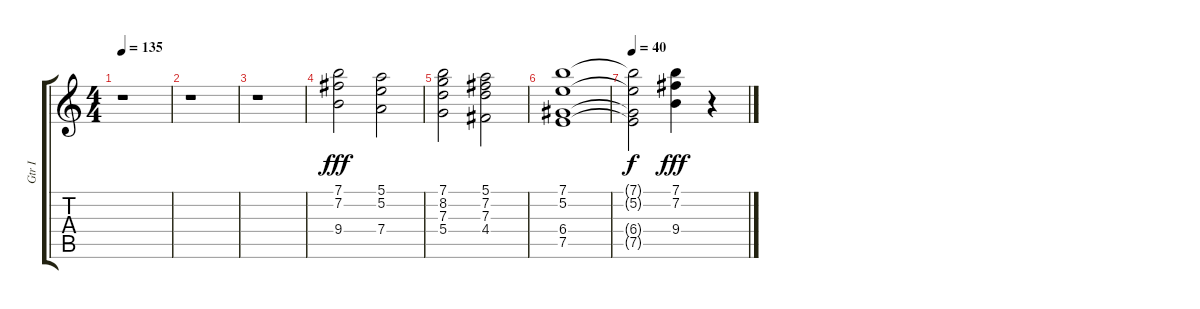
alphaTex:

\track ("Gtr I" "Gtr I") {instrument overdrivenguitar}
\staff {score tabs}
\tuning (E4 B3 G3 D3 A2 E2) {hide}
\ts (4 4)
\tempo 135
\clef g2
\ks c
r.1{dy fff} |
r.1 |
r.1 |
(7.1 7.2 9.4).2{volume 10} (5.1 5.2 7.4).2 |
(7.1 8.2 7.3 5.4).2{volume 9} (5.1 7.2 7.3 4.4).2 |
(7.1 5.2 6.4 7.5).1 |
\tempo 40
(7.1{t} 5.2{t} 6.4{t} 7.5{t}).2{dy f} (7.1 7.2 9.4).4{dy fff} r.4
